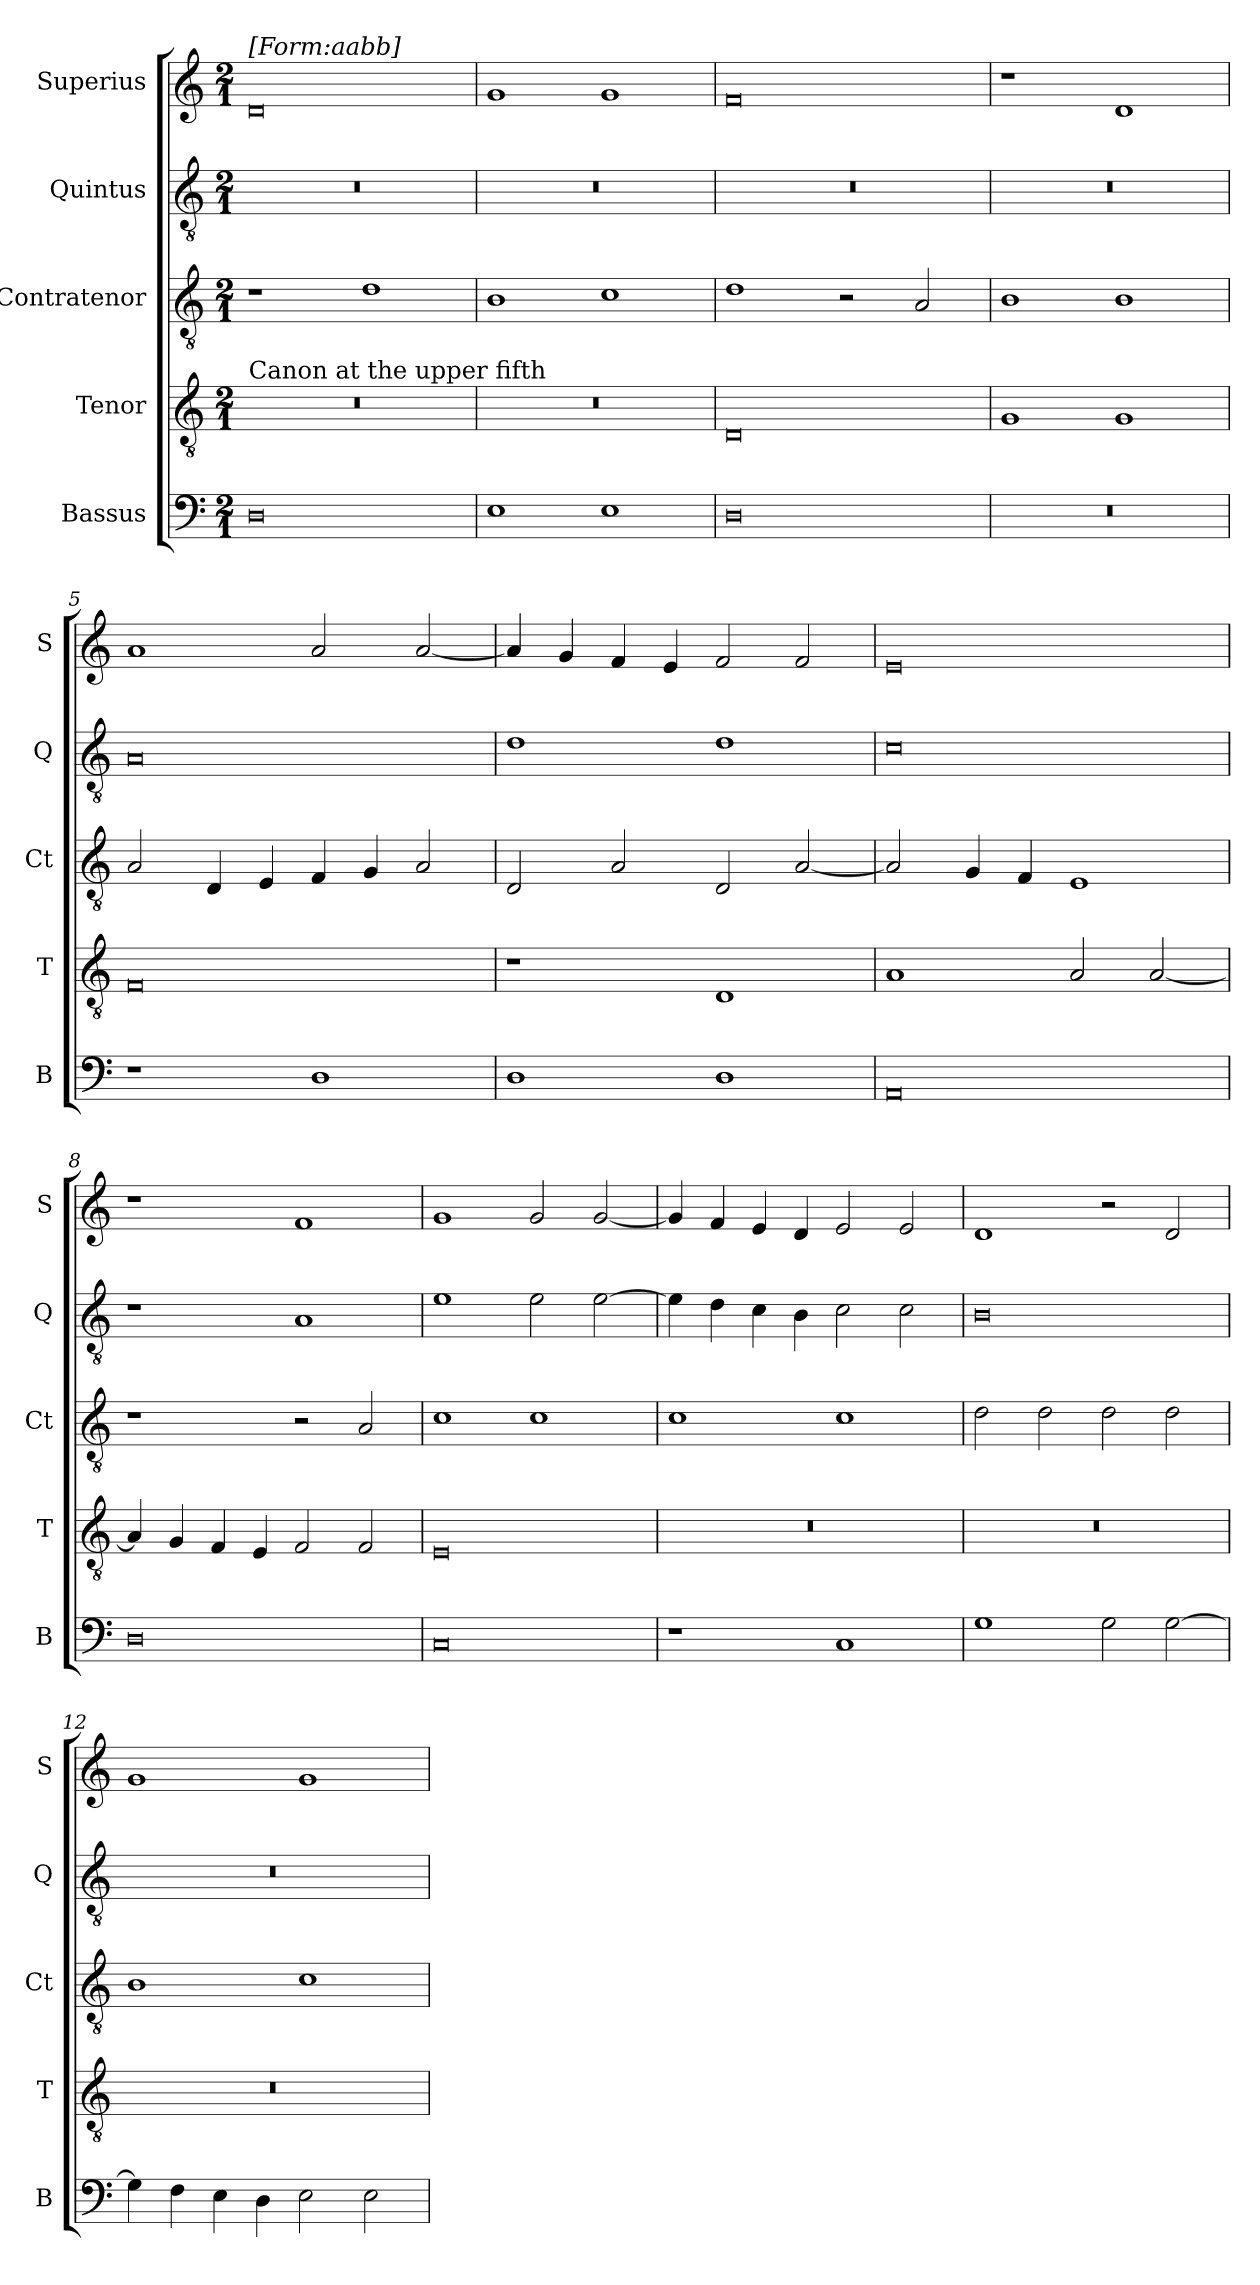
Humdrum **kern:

**kern	**kern	**kern	**kern	**kern
*part5	*part4	*part3	*part2	*part1
*staff5	*staff4	*staff3	*staff2	*staff1
*I"Bassus	*I"Tenor	*I"Contratenor	*I"Quintus	*I"Superius
*I'B	*I'T	*I'Ct	*I'Q	*I'S
*clefF4	*clefGv2	*clefGv2	*clefGv2	*clefG2
*k[]	*k[]	*k[]	*k[]	*k[]
*M2/1	*M2/1	*M2/1	*M2/1	*M2/1
=1	=1	=1	=1	=1
!	!	!	!	!LO:TX:a:t=[Form&colon;aabb]
!	!LO:TX:a:t=Canon at the upper fifth	!	!	!
0D	0r	1r	0r	0d
.	.	1d	.	.
=2	=2	=2	=2	=2
1E	0r	1B	0r	1g
1E	.	1c	.	1g
=3	=3	=3	=3	=3
0D	0D	1d	0r	0f
.	.	2r	.	.
.	.	2A/	.	.
=4	=4	=4	=4	=4
0r	1G	1B	0r	1r
.	1G	1B	.	1d
=5	=5	=5	=5	=5
1r	0F	2A/	0A	1a
.	.	4D/	.	.
.	.	4E/	.	.
1D	.	4F/	.	2a/
.	.	4G/	.	.
.	.	2A/	.	[2a/
=6	=6	=6	=6	=6
1D	1r	2D/	1d	4a/]
.	.	.	.	4g/
.	.	2A/	.	4f/
.	.	.	.	4e/
1D	1D	2D/	1d	2f/
.	.	[2A/	.	2f/
=7	=7	=7	=7	=7
0AA	1A	2A/]	0c	0e
.	.	4G/	.	.
.	.	4F/	.	.
.	2A/	1E	.	.
.	[2A/	.	.	.
=8	=8	=8	=8	=8
0D	4A/]	1r	1r	1r
.	4G/	.	.	.
.	4F/	.	.	.
.	4E/	.	.	.
.	2F/	2r	1A	1f
.	2F/	2A/	.	.
=9	=9	=9	=9	=9
0C	0E	1c	1e	1g
.	.	1c	2e\	2g/
.	.	.	[2e\	[2g/
=10	=10	=10	=10	=10
1r	0r	1c	4e\]	4g/]
.	.	.	4d\	4f/
.	.	.	4c\	4e/
.	.	.	4B\	4d/
1C	.	1c	2c\	2e/
.	.	.	2c\	2e/
=11	=11	=11	=11	=11
1G	0r	2d\	0B	1d
.	.	2d\	.	.
2G\	.	2d\	.	2r
[2G\	.	2d\	.	2d/
=12	=12	=12	=12	=12
4G\]	0r	1B	0r	1g
4F\	.	.	.	.
4E\	.	.	.	.
4D\	.	.	.	.
2E\	.	1c	.	1g
2E\	.	.	.	.
=	=	=	=	=
*-	*-	*-	*-	*-
